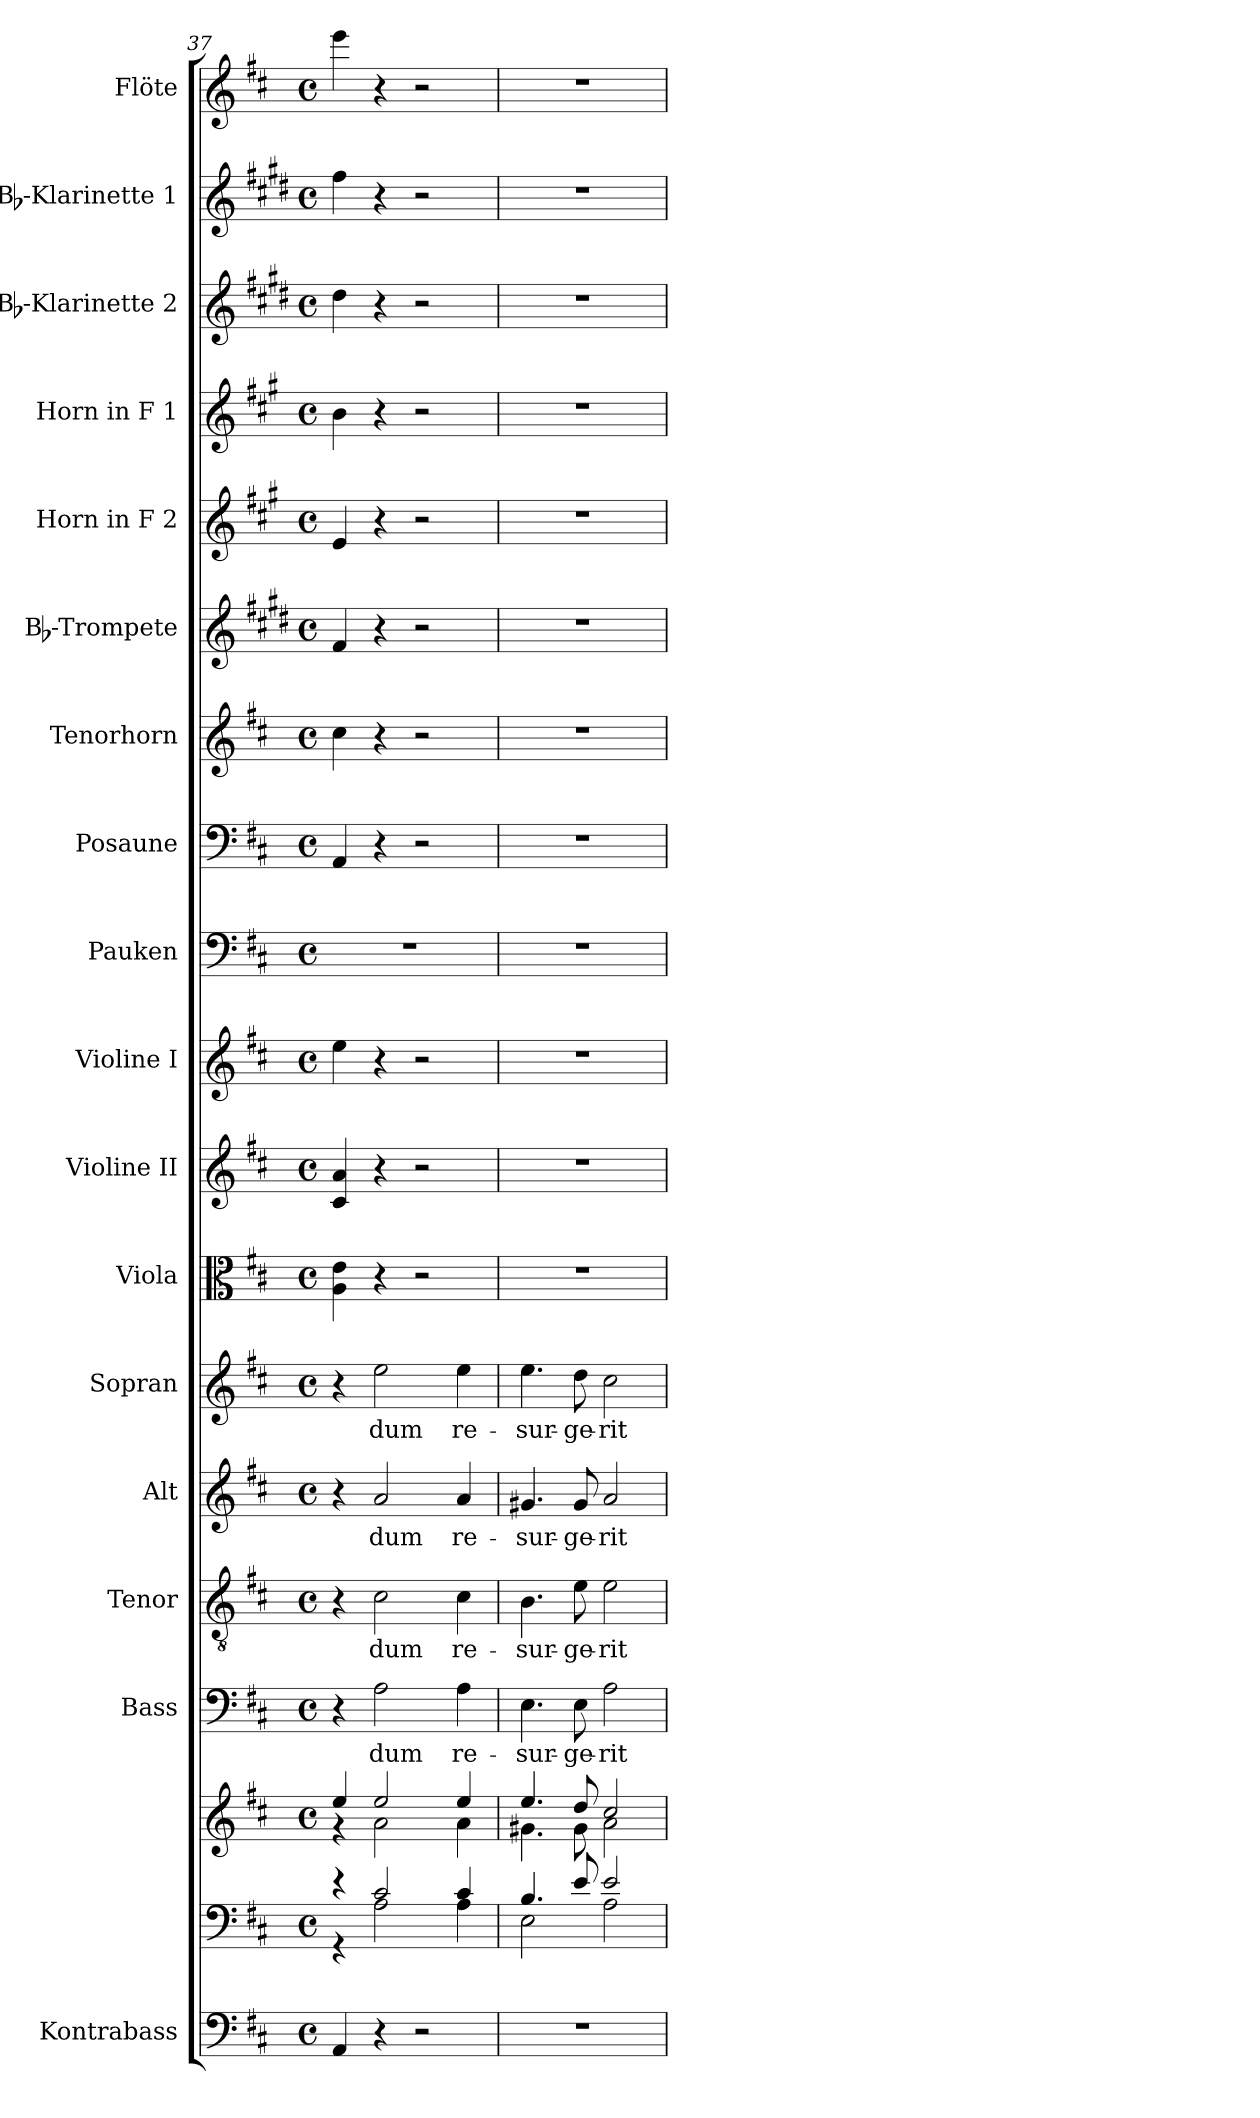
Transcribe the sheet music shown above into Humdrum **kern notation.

**kern	**kern	**kern	**kern	**text	**kern	**text	**kern	**text	**kern	**text	**kern	**kern	**kern	**kern	**kern	**kern	**kern	**kern	**kern	**kern	**kern	**kern
*part18	*part17	*part17	*part16	*part16	*part15	*part15	*part14	*part14	*part13	*part13	*part12	*part11	*part10	*part9	*part8	*part7	*part6	*part5	*part4	*part3	*part2	*part1
*staff19	*staff18	*staff17	*staff16	*staff16	*staff15	*staff15	*staff14	*staff14	*staff13	*staff13	*staff12	*staff11	*staff10	*staff9	*staff8	*staff7	*staff6	*staff5	*staff4	*staff3	*staff2	*staff1
*I"Kontrabass	*	*	*I"Bass	*	*I"Tenor	*	*I"Alt	*	*I"Sopran	*	*I"Viola	*I"Violine II	*I"Violine I	*I"Pauken	*I"Posaune	*I"Tenorhorn	*I"Bb-Trompete	*I"Horn in F 2	*I"Horn in F 1	*I"Bb-Klarinette 2	*I"Bb-Klarinette 1	*I"Flöte
*I'Kb.	*	*	*I'B.	*	*I'T.	*	*I'A.	*	*I'S.	*	*I'Vla.	*I'Vl. II	*I'Vl. I	*I'Pk.	*I'Pos.	*I'T. Hrn.	*I'Bb Trp.	*	*	*I'Bb Kl. 2	*I'Bb Kl. 1	*I'Fl.
*clefF4	*clefF4	*clefG2	*clefF4	*	*clefGv2	*	*clefG2	*	*clefG2	*	*clefC3	*clefG2	*clefG2	*clefF4	*clefF4	*clefG2	*clefG2	*clefG2	*clefG2	*clefG2	*clefG2	*clefG2
*ITrd7c12	*	*	*	*	*	*	*	*	*	*	*	*	*	*	*	*ITrd8c14	*ITrd1c2	*ITrd4c7	*ITrd4c7	*ITrd1c2	*ITrd1c2	*
*k[f#c#]	*k[f#c#]	*k[f#c#]	*k[f#c#]	*	*k[f#c#]	*	*k[f#c#]	*	*k[f#c#]	*	*k[f#c#]	*k[f#c#]	*k[f#c#]	*k[f#c#]	*k[f#c#]	*k[f#c#]	*k[f#c#]	*k[f#c#]	*k[f#c#]	*k[f#c#]	*k[f#c#]	*k[f#c#]
*D:	*D:	*D:	*D:	*	*D:	*	*D:	*	*D:	*	*D:	*D:	*D:	*D:	*D:	*D:	*D:	*D:	*D:	*D:	*D:	*D:
*M4/4	*M4/4	*M4/4	*M4/4	*	*M4/4	*	*M4/4	*	*M4/4	*	*M4/4	*M4/4	*M4/4	*M4/4	*M4/4	*M4/4	*M4/4	*M4/4	*M4/4	*M4/4	*M4/4	*M4/4
*met(c)	*met(c)	*met(c)	*met(c)	*	*met(c)	*	*met(c)	*	*met(c)	*	*met(c)	*met(c)	*met(c)	*met(c)	*met(c)	*met(c)	*met(c)	*met(c)	*met(c)	*met(c)	*met(c)	*met(c)
=37	=37	=37	=37	=37	=37	=37	=37	=37	=37	=37	=37	=37	=37	=37	=37	=37	=37	=37	=37	=37	=37	=37
*	*^	*^	*	*	*	*	*	*	*	*	*	*	*	*	*	*	*	*	*	*	*	*
4AAA/	4r	4r	4ee/	4rg	4r	.	4r	.	4r	.	4r	.	4A\ 4e\	4c#/ 4a/	4ee\	1r	4AA/	4c#\	4e/	4A/	4e\	4cc#\	4ee\	4eee\
!	!	!	!	!	!	!LO:LY:b	!	!LO:LY:b	!	!LO:LY:b	!	!LO:LY:b	!	!	!	!	!	!	!	!	!	!	!	!
4r	2c#/	2A\	2ee/	2a\	2A\	dum	2c#\	dum	2a/	dum	2ee\	dum	4r	4r	4r	.	4r	4r	4r	4r	4r	4r	4r	4r
2r	.	.	.	.	.	.	.	.	.	.	.	.	2r	2r	2r	.	2r	2r	2r	2r	2r	2r	2r	2r
!	!	!	!	!	!	!LO:LY:b	!	!LO:LY:b	!	!LO:LY:b	!	!LO:LY:b	!	!	!	!	!	!	!	!	!	!	!	!
.	4c#/	4A\	4ee/	4a\	4A\	re-	4c#\	re-	4a/	re-	4ee\	re-	.	.	.	.	.	.	.	.	.	.	.	.
=38	=38	=38	=38	=38	=38	=38	=38	=38	=38	=38	=38	=38	=38	=38	=38	=38	=38	=38	=38	=38	=38	=38	=38	=38
!	!	!	!	!	!	!LO:LY:b	!	!LO:LY:b	!	!LO:LY:b	!	!LO:LY:b	!	!	!	!	!	!	!	!	!	!	!	!
1r	4.B/	2E\	4.ee/	4.g#X\	4.E\	-sur-	4.B\	-sur-	4.g#X/	-sur-	4.ee\	-sur-	1r	1r	1r	1r	1r	1r	1r	1r	1r	1r	1r	1r
!	!	!	!	!	!	!LO:LY:b	!	!LO:LY:b	!	!LO:LY:b	!	!LO:LY:b	!	!	!	!	!	!	!	!	!	!	!	!
.	8e/	.	8dd/	8g#\	8E\	-ge-	8e\	-ge-	8g#/	-ge-	8dd\	-ge-	.	.	.	.	.	.	.	.	.	.	.	.
!	!	!	!	!	!	!LO:LY:b	!	!LO:LY:b	!	!LO:LY:b	!	!LO:LY:b	!	!	!	!	!	!	!	!	!	!	!	!
.	2e/	2A\	2cc#/	2a\	2A\	-rit	2e\	-rit	2a/	-rit	2cc#\	-rit	.	.	.	.	.	.	.	.	.	.	.	.
*	*v	*v	*	*	*	*	*	*	*	*	*	*	*	*	*	*	*	*	*	*	*	*	*	*
*	*	*v	*v	*	*	*	*	*	*	*	*	*	*	*	*	*	*	*	*	*	*	*	*
=	=	=	=	=	=	=	=	=	=	=	=	=	=	=	=	=	=	=	=	=	=	=
*-	*-	*-	*-	*-	*-	*-	*-	*-	*-	*-	*-	*-	*-	*-	*-	*-	*-	*-	*-	*-	*-	*-
